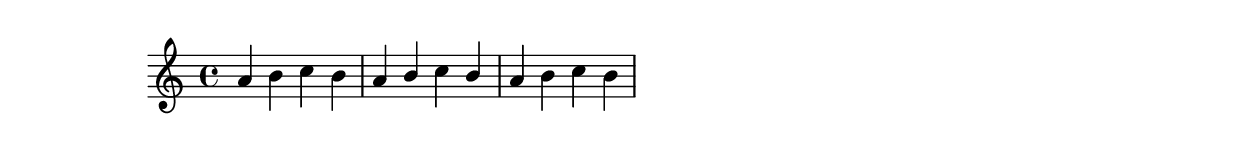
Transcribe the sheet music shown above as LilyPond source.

%% DO NOT EDIT this file manually; it is automatically
%% generated from LSR http://lsr.dsi.unimi.it
%% Make any changes in LSR itself, or in Documentation/snippets/new/ ,
%% and then run scripts/auxiliar/makelsr.py
%%
%% This file is in the public domain.
\version "2.17.6"

\header {
  lsrtags = "editorial-annotations"

  texidoc = "
The default direction of stems on the center line of the staff is set
by the @code{Stem} property @code{neutral-direction}.

"
  doctitle = "Default direction of stems on the center line of the staff"
} % begin verbatim


\relative c'' {
  a4 b c b
  \override Stem.neutral-direction = #up
  a4 b c b
  \override Stem.neutral-direction = #down
  a4 b c b
}
